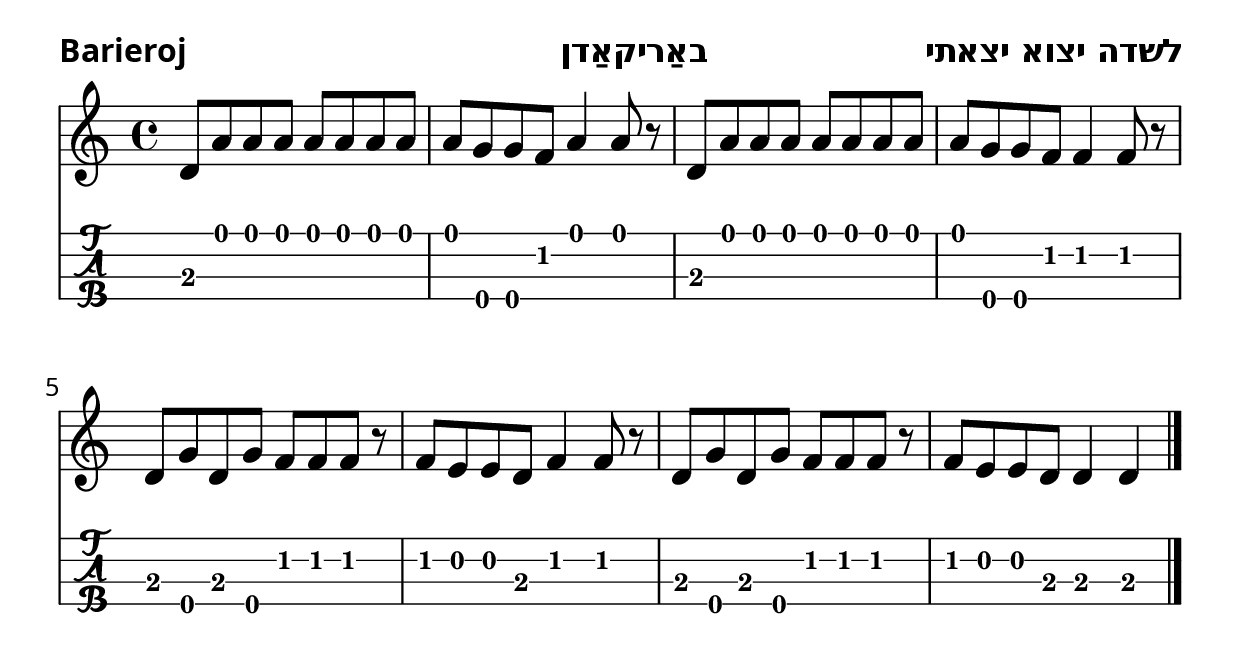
\include "../ĉiea.ly"

\header {
  titolo-xx     = "באַריקאַדן"
  titolo-he     = "לשדה יצוא יצאתי"
  titolo-eo     = "Barieroj"
  komponisto-xx = ""
  komponisto-he = ""
  komponisto-eo = ""
  ikono         = "🐎"
}

\include "../titolo.ly"

melodio = {
  \key c \major
  \time 4/4
  <d\3>8 <a\1>8 <a\1>8 <a\1>8 <a\1>8 <a\1>8 <a\1>8 <a\1>8 |
  <a\1>8 <g\4>8 <g\4>8 <f\2>8 <a\1>4 <a\1>8 r8 |
  <d\3>8 <a\1>8 <a\1>8 <a\1>8 <a\1>8 <a\1>8 <a\1>8 <a\1>8 |
  <a\1>8 <g\4>8 <g\4>8 <f\2>8 <f\2>4 <f\2>8 r8 |
  <d\3>8 <g\4>8 <d\3>8 <g\4>8 <f\2>8 <f\2>8 <f\2>8 r8 |
  <f\2>8 <e\2>8 <e\2>8 <d\3>8 <f\2>4 <f\2>8 r8 |
  <d\3>8 <g\4>8 <d\3>8 <g\4>8 <f\2>8 <f\2>8 <f\2>8 r8 |
  <f\2>8 <e\2>8 <e\2>8 <d\3>8 <d\3>4 <d\3>4 |
  \bar "|."
}

\include "../muziko.ly"
